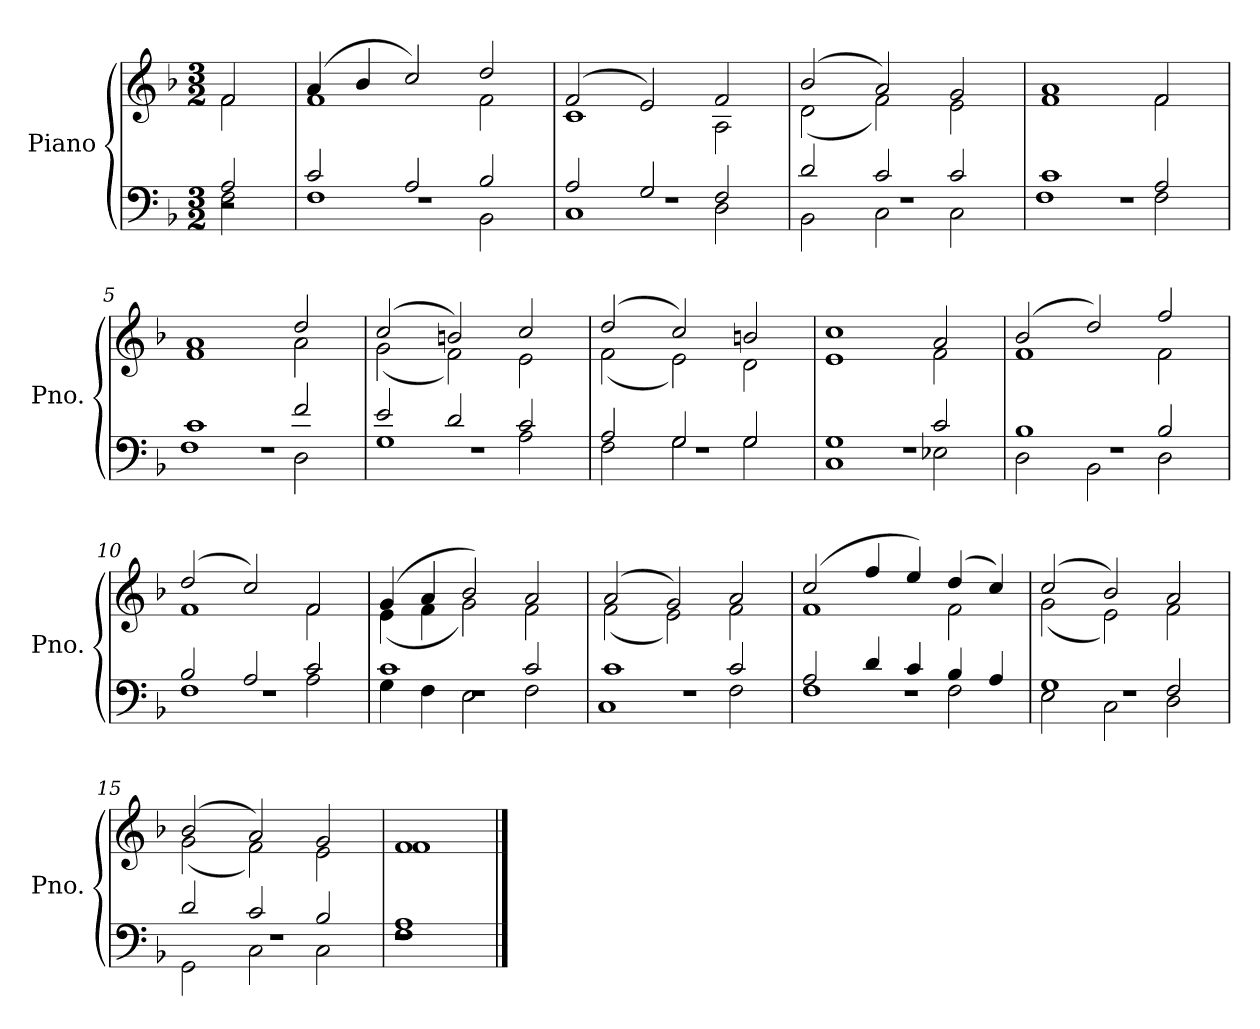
**kern	**kern
*part1	*part1
*staff2	*staff1
*I"Piano	*
*I'Pno.	*
*clefF4	*clefG2
*k[b-]	*k[b-]
*M3/2	*M3/2
*MM180	*MM180
=	=
*^	*^
*	*^	*	*
2r	2A/	2F\	2f/	2f\
=1	=1	=1	=1	=1
1.r	2c/	1F	(4a/	1f
.	.	.	4b-/	.
.	2A/	.	2cc/)	.
.	2B-/	2BB-\	2dd/	2f\
=2	=2	=2	=2	=2
1.r	2A/	1C	(2f/	1c
.	2G/	.	2e/)	.
.	2F/	2D\	2f/	2A\
=3	=3	=3	=3	=3
1.r	2d/	2BB-\	(2b-/	(2d\
.	2c/	2C\	2a/)	2f\)
.	2c/	2C\	2g/	2e\
=4	=4	=4	=4	=4
1.r	1c	1F	1a	1f
.	2A/	2F\	2f/	2f\
=5	=5	=5	=5	=5
1.r	1c	1F	1a	1f
.	2f/	2D\	2dd/	2a\
=6	=6	=6	=6	=6
1.r	2e/	1G	(2cc/	(2g\
.	2d/	.	2bn/)	2f\)
.	2c/	2A\	2cc/	2e\
=7	=7	=7	=7	=7
1.r	2A/	2F\	(2dd/	(2f\
.	2G/	2G\	2cc/)	2e\)
.	2G/	2G\	2bn/	2d\
=8	=8	=8	=8	=8
1.r	1G	1C	1cc	1e
.	2c/	2E-X\	2a/	2f\
!!LO:LB:g=z	!!
=9	=9	=9	=9	=9
1.r	1B-	2D\	(2b-/	1f
.	.	2BB-\	2dd/)	.
.	2B-/	2D\	2ff/	2f\
=10	=10	=10	=10	=10
1.r	2B-/	1F	(2dd/	1f
.	2A/	.	2cc/)	.
.	2c/	2A\	2f/	2f\
=11	=11	=11	=11	=11
1.r	1c	4G\	(4g/	(4e\
.	.	4F\	4a/	4f\
.	.	2E\	2b-/)	2g\)
.	2c/	2F\	2a/	2f\
=12	=12	=12	=12	=12
1.r	1c	1C	(2a/	(2f\
.	.	.	2g/)	2e\)
.	2c/	2F\	2a/	2f\
=13	=13	=13	=13	=13
1.r	2A/	1F	(2cc/	1f
.	4d/	.	4ff/	.
.	4c/	.	4ee/)	.
.	4B-/	2F\	(4dd/	2f\
.	4A/	.	4cc/)	.
=14	=14	=14	=14	=14
1.r	1G	2E\	(2cc/	(2g\
.	.	2C\	2b-/)	2e\)
.	2F/	2D\	2a/	2f\
=15	=15	=15	=15	=15
1.r	2d/	2GG\	(2b-/	(2g\
.	2c/	2C\	2a/)	2f\)
.	2B-/	2C\	2g/	2e\
=16	=16	=16	=16	=16
1r	1A	1F	1f	1f
*v	*v	*v	*	*
*	*v	*v
==	==
*-	*-
